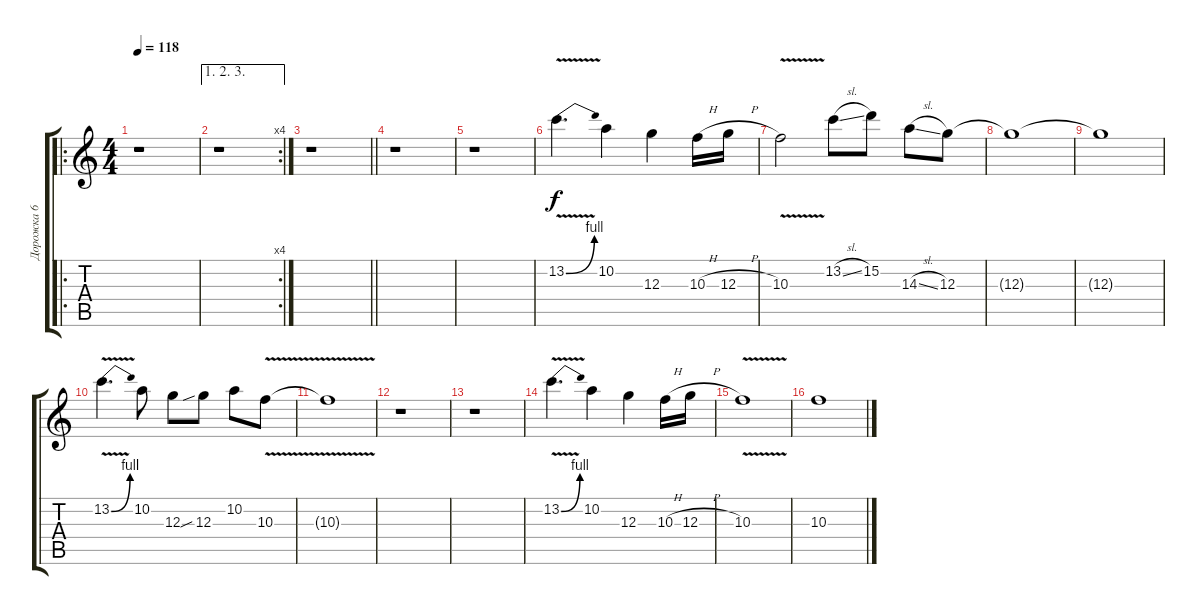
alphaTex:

\track ("Дорожка 6" "Дорожка 6") {instrument distortionguitar}
\staff {score tabs}
\tuning (E4 B3 G3 D3 A2 E2) {hide}
\ro
\ts (4 4)
\tempo 118
\clef g2
\ks c
r.1{dy f} |
\ae (1 2 3)
\rc 4
r.1 |
\barLineRight lightlight
r.1 |
r.1 |
r.1 |
13.2{be (bend 0 0 60 4) v}.4{d} 10.2.4 12.3.4 10.3{h}.16 12.3{h}.16 |
10.3{v}.2 13.2{sl}.8 15.2.8 14.3{sl}.8 12.3.8 |
12.3{t}.1 |
12.3{t}.1 |
13.2{be (bend 0 0 60 4) v}.4{d} 10.2.8 12.3.8 12.3{sib}.8 10.2.8 10.3{v}.8 |
10.3{t}.1 |
r.1 |
r.1 |
13.2{be (bend 0 0 60 4) v}.4{d} 10.2.4 12.3.4 10.3{h}.16 12.3{h}.16 |
10.3{v}.1 |
10.3.1
